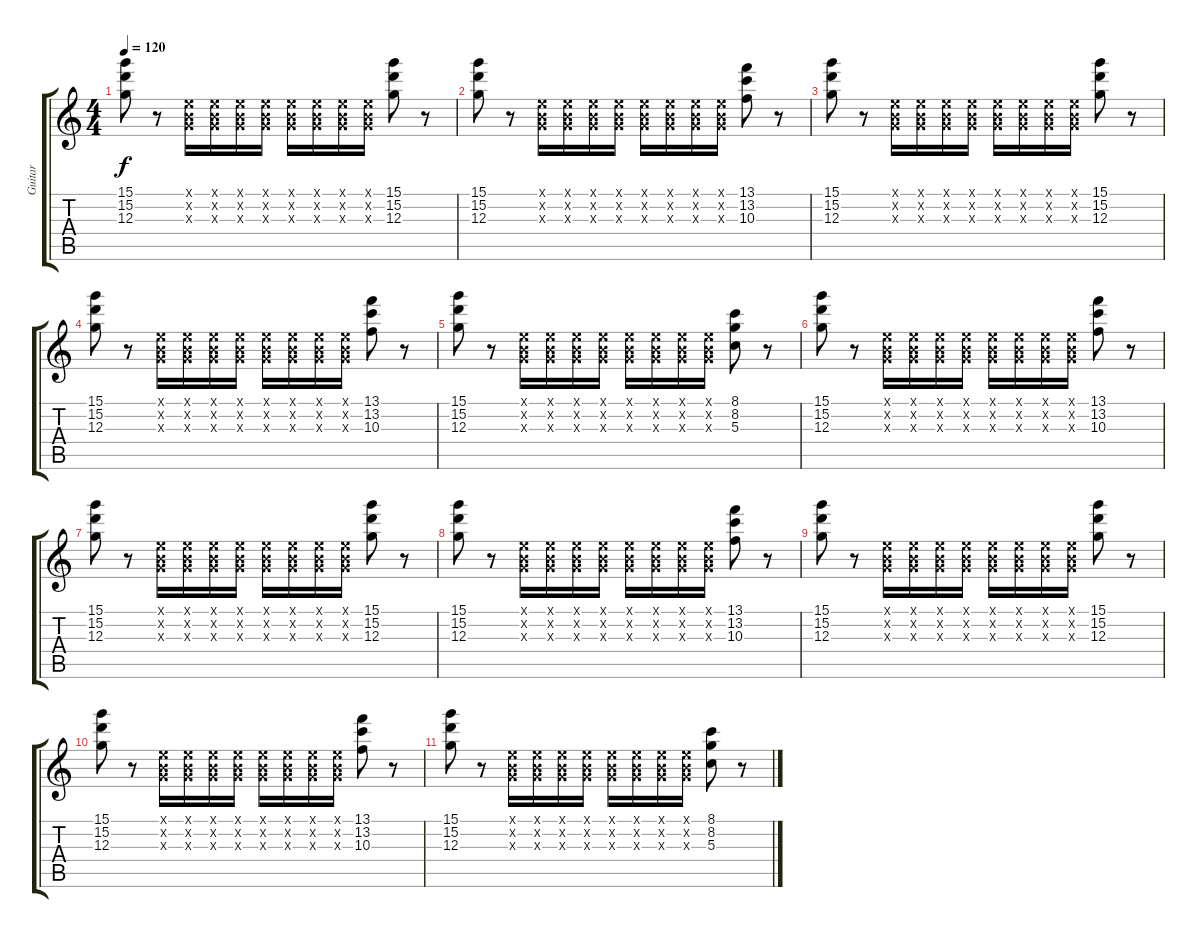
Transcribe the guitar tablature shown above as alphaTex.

\track ("Guitar" "Guitar") {instrument electricguitarclean}
\staff {score tabs}
\tuning (E4 B3 G3 D3 A2 E2) {hide}
\ts (4 4)
\tempo 120
\clef g2
\ks c
(15.1 15.2 12.3).8{dy f} r.8 (0.1{x} 0.2{x} 0.3{x}).16 (0.1{x} 0.2{x} 0.3{x}).16 (0.1{x} 0.2{x} 0.3{x}).16 (0.1{x} 0.2{x} 0.3{x}).16 (0.1{x} 0.2{x} 0.3{x}).16 (0.1{x} 0.2{x} 0.3{x}).16 (0.1{x} 0.2{x} 0.3{x}).16 (0.1{x} 0.2{x} 0.3{x}).16 (15.1 15.2 12.3).8 r.8 |
(15.1 15.2 12.3).8 r.8 (0.1{x} 0.2{x} 0.3{x}).16 (0.1{x} 0.2{x} 0.3{x}).16 (0.1{x} 0.2{x} 0.3{x}).16 (0.1{x} 0.2{x} 0.3{x}).16 (0.1{x} 0.2{x} 0.3{x}).16 (0.1{x} 0.2{x} 0.3{x}).16 (0.1{x} 0.2{x} 0.3{x}).16 (0.1{x} 0.2{x} 0.3{x}).16 (13.1 13.2 10.3).8 r.8 |
(15.1 15.2 12.3).8 r.8 (0.1{x} 0.2{x} 0.3{x}).16 (0.1{x} 0.2{x} 0.3{x}).16 (0.1{x} 0.2{x} 0.3{x}).16 (0.1{x} 0.2{x} 0.3{x}).16 (0.1{x} 0.2{x} 0.3{x}).16 (0.1{x} 0.2{x} 0.3{x}).16 (0.1{x} 0.2{x} 0.3{x}).16 (0.1{x} 0.2{x} 0.3{x}).16 (15.1 15.2 12.3).8 r.8 |
(15.1 15.2 12.3).8 r.8 (0.1{x} 0.2{x} 0.3{x}).16 (0.1{x} 0.2{x} 0.3{x}).16 (0.1{x} 0.2{x} 0.3{x}).16 (0.1{x} 0.2{x} 0.3{x}).16 (0.1{x} 0.2{x} 0.3{x}).16 (0.1{x} 0.2{x} 0.3{x}).16 (0.1{x} 0.2{x} 0.3{x}).16 (0.1{x} 0.2{x} 0.3{x}).16 (13.1 13.2 10.3).8 r.8 |
(15.1 15.2 12.3).8 r.8 (0.1{x} 0.2{x} 0.3{x}).16 (0.1{x} 0.2{x} 0.3{x}).16 (0.1{x} 0.2{x} 0.3{x}).16 (0.1{x} 0.2{x} 0.3{x}).16 (0.1{x} 0.2{x} 0.3{x}).16 (0.1{x} 0.2{x} 0.3{x}).16 (0.1{x} 0.2{x} 0.3{x}).16 (0.1{x} 0.2{x} 0.3{x}).16 (8.1 8.2 5.3).8 r.8 |
(15.1 15.2 12.3).8 r.8 (0.1{x} 0.2{x} 0.3{x}).16 (0.1{x} 0.2{x} 0.3{x}).16 (0.1{x} 0.2{x} 0.3{x}).16 (0.1{x} 0.2{x} 0.3{x}).16 (0.1{x} 0.2{x} 0.3{x}).16 (0.1{x} 0.2{x} 0.3{x}).16 (0.1{x} 0.2{x} 0.3{x}).16 (0.1{x} 0.2{x} 0.3{x}).16 (13.1 13.2 10.3).8 r.8 |
(15.1 15.2 12.3).8 r.8 (0.1{x} 0.2{x} 0.3{x}).16 (0.1{x} 0.2{x} 0.3{x}).16 (0.1{x} 0.2{x} 0.3{x}).16 (0.1{x} 0.2{x} 0.3{x}).16 (0.1{x} 0.2{x} 0.3{x}).16 (0.1{x} 0.2{x} 0.3{x}).16 (0.1{x} 0.2{x} 0.3{x}).16 (0.1{x} 0.2{x} 0.3{x}).16 (15.1 15.2 12.3).8 r.8 |
(15.1 15.2 12.3).8 r.8 (0.1{x} 0.2{x} 0.3{x}).16 (0.1{x} 0.2{x} 0.3{x}).16 (0.1{x} 0.2{x} 0.3{x}).16 (0.1{x} 0.2{x} 0.3{x}).16 (0.1{x} 0.2{x} 0.3{x}).16 (0.1{x} 0.2{x} 0.3{x}).16 (0.1{x} 0.2{x} 0.3{x}).16 (0.1{x} 0.2{x} 0.3{x}).16 (13.1 13.2 10.3).8 r.8 |
(15.1 15.2 12.3).8 r.8 (0.1{x} 0.2{x} 0.3{x}).16 (0.1{x} 0.2{x} 0.3{x}).16 (0.1{x} 0.2{x} 0.3{x}).16 (0.1{x} 0.2{x} 0.3{x}).16 (0.1{x} 0.2{x} 0.3{x}).16 (0.1{x} 0.2{x} 0.3{x}).16 (0.1{x} 0.2{x} 0.3{x}).16 (0.1{x} 0.2{x} 0.3{x}).16 (15.1 15.2 12.3).8 r.8 |
(15.1 15.2 12.3).8 r.8 (0.1{x} 0.2{x} 0.3{x}).16 (0.1{x} 0.2{x} 0.3{x}).16 (0.1{x} 0.2{x} 0.3{x}).16 (0.1{x} 0.2{x} 0.3{x}).16 (0.1{x} 0.2{x} 0.3{x}).16 (0.1{x} 0.2{x} 0.3{x}).16 (0.1{x} 0.2{x} 0.3{x}).16 (0.1{x} 0.2{x} 0.3{x}).16 (13.1 13.2 10.3).8 r.8 |
(15.1 15.2 12.3).8 r.8 (0.1{x} 0.2{x} 0.3{x}).16 (0.1{x} 0.2{x} 0.3{x}).16 (0.1{x} 0.2{x} 0.3{x}).16 (0.1{x} 0.2{x} 0.3{x}).16 (0.1{x} 0.2{x} 0.3{x}).16 (0.1{x} 0.2{x} 0.3{x}).16 (0.1{x} 0.2{x} 0.3{x}).16 (0.1{x} 0.2{x} 0.3{x}).16 (8.1 8.2 5.3).8 r.8
